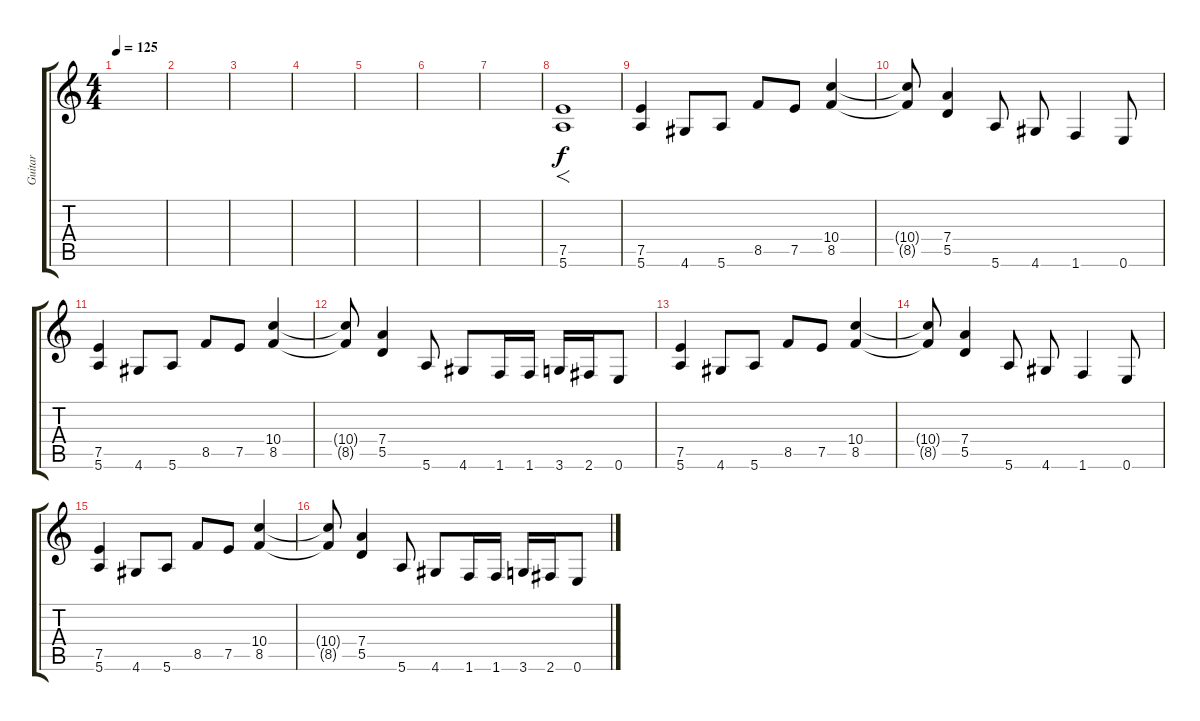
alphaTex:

\track ("Guitar" "Guitar") {instrument distortionguitar}
\staff {score tabs}
\tuning (E4 B3 G3 D3 A2 E2) {hide}
\ts (4 4)
\tempo 125
\clef g2
\ks c
|
|
|
|
|
|
|
(7.5 5.6).1{f} |
(7.5 5.6).4 4.6.8 5.6.8 8.5.8 7.5.8 (10.4 8.5).4 |
(10.4{t} 8.5{t}).8 (7.4 5.5).4 5.6.8 4.6.8 1.6.4 0.6.8 |
(7.5 5.6).4 4.6.8 5.6.8 8.5.8 7.5.8 (10.4 8.5).4 |
(10.4{t} 8.5{t}).8 (7.4 5.5).4 5.6.8 4.6.8 1.6.16 1.6.16 3.6.16 2.6.16 0.6.8 |
(7.5 5.6).4 4.6.8 5.6.8 8.5.8 7.5.8 (10.4 8.5).4 |
(10.4{t} 8.5{t}).8 (7.4 5.5).4 5.6.8 4.6.8 1.6.4 0.6.8 |
(7.5 5.6).4 4.6.8 5.6.8 8.5.8 7.5.8 (10.4 8.5).4 |
(10.4{t} 8.5{t}).8 (7.4 5.5).4 5.6.8 4.6.8 1.6.16 1.6.16 3.6.16 2.6.16 0.6.8
